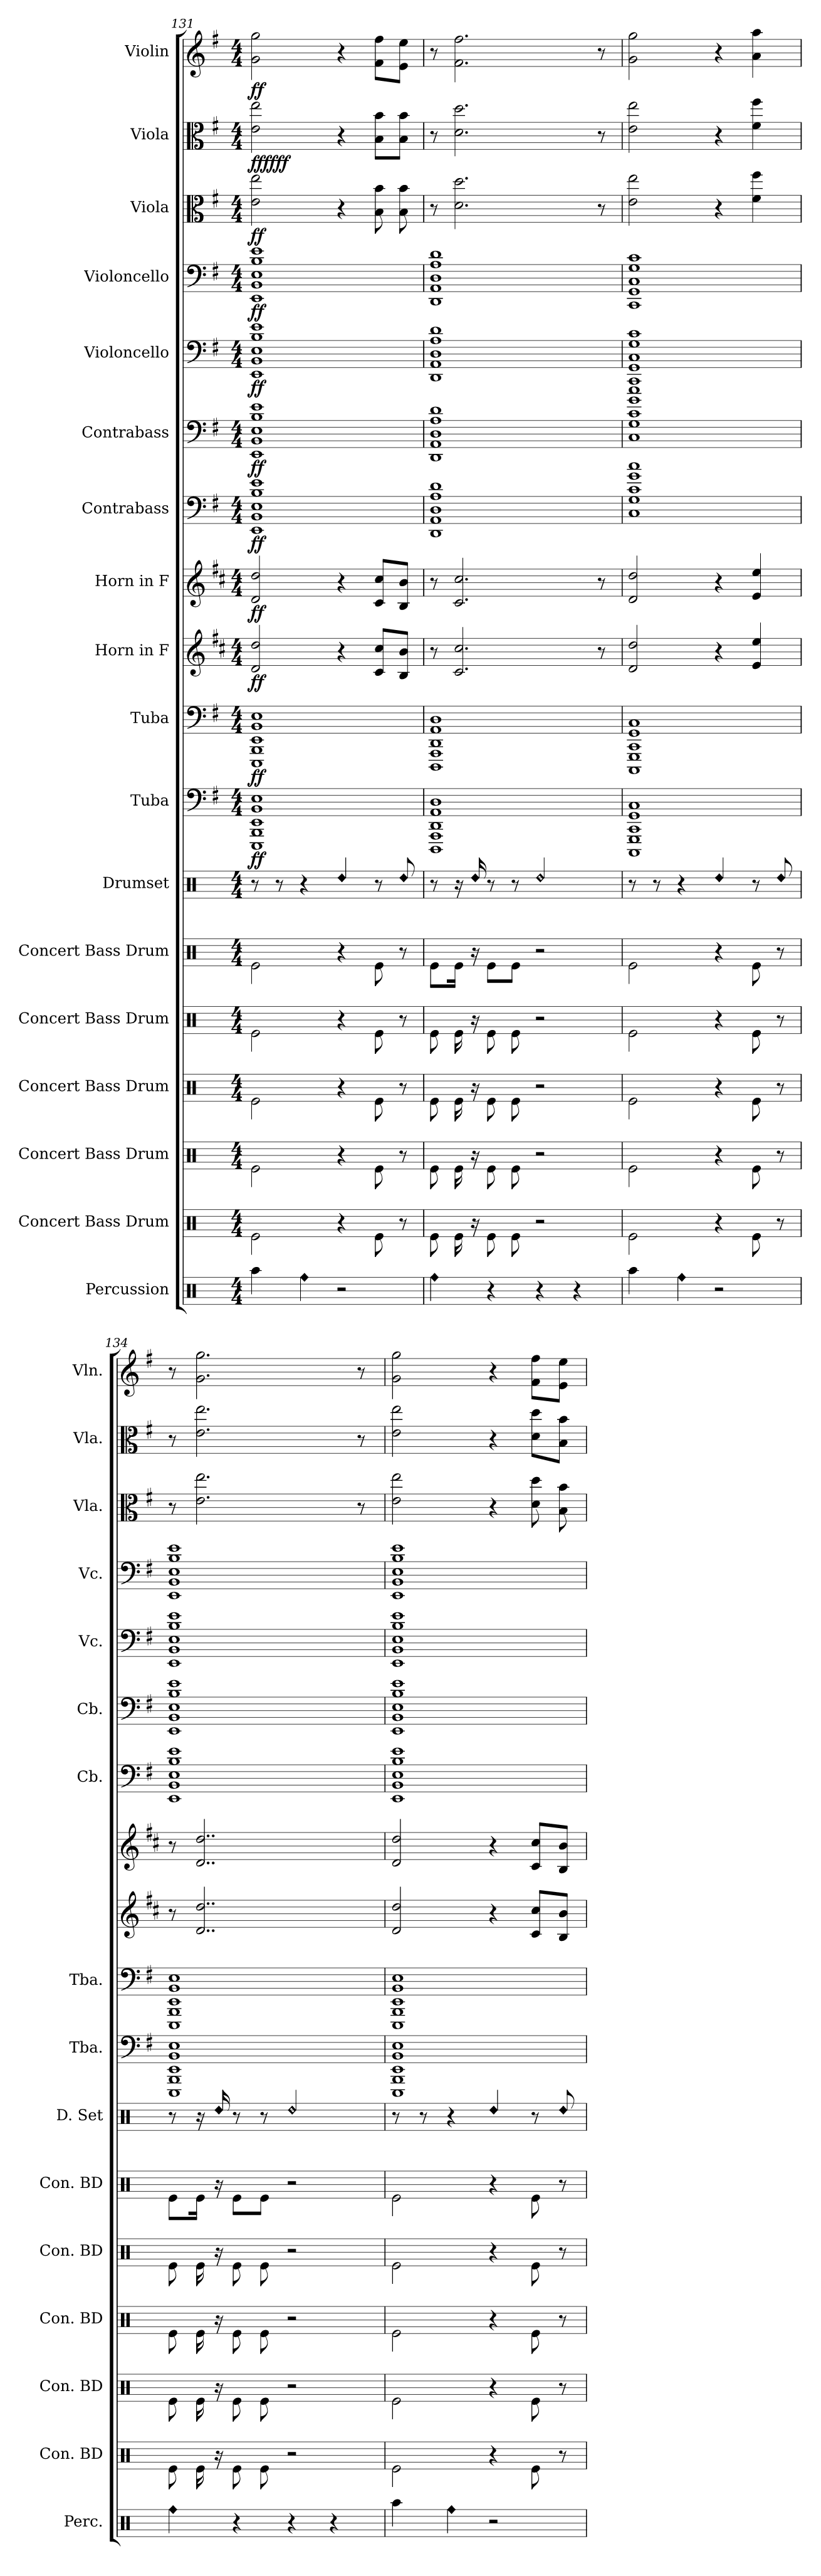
**kern	**kern	**kern	**kern	**kern	**kern	**kern	**kern	**dynam	**kern	**dynam	**kern	**dynam	**kern	**dynam	**kern	**dynam	**kern	**dynam	**kern	**dynam	**kern	**dynam	**kern	**dynam	**kern	**dynam	**kern	**dynam
*part18	*part17	*part16	*part15	*part14	*part13	*part12	*part11	*part11	*part10	*part10	*part9	*part9	*part8	*part8	*part7	*part7	*part6	*part6	*part5	*part5	*part4	*part4	*part3	*part3	*part2	*part2	*part1	*part1
*staff18	*staff17	*staff16	*staff15	*staff14	*staff13	*staff12	*staff11	*staff11	*staff10	*staff10	*staff9	*staff9	*staff8	*staff8	*staff7	*staff7	*staff6	*staff6	*staff5	*staff5	*staff4	*staff4	*staff3	*staff3	*staff2	*staff2	*staff1	*staff1
*I"Percussion	*I"Concert Bass Drum	*I"Concert Bass Drum	*I"Concert Bass Drum	*I"Concert Bass Drum	*I"Concert Bass Drum	*I"Drumset	*I"Tuba	*	*I"Tuba	*	*I"Horn in F	*	*I"Horn in F	*	*I"Contrabass	*	*I"Contrabass	*	*I"Violoncello	*	*I"Violoncello	*	*I"Viola	*	*I"Viola	*	*I"Violin	*
*I'Perc.	*I'Con. BD	*I'Con. BD	*I'Con. BD	*I'Con. BD	*I'Con. BD	*I'D. Set	*I'Tba.	*	*I'Tba.	*	*	*	*	*	*I'Cb.	*	*I'Cb.	*	*I'Vc.	*	*I'Vc.	*	*I'Vla.	*	*I'Vla.	*	*I'Vln.	*
*clefX	*clefX	*clefX	*clefX	*clefX	*clefX	*clefX	*clefF4	*	*clefF4	*	*clefG2	*	*clefG2	*	*clefF4	*	*clefF4	*	*clefF4	*	*clefF4	*	*clefC3	*	*clefC3	*	*clefG2	*
*	*	*	*	*	*	*	*	*	*	*	*ITrd4c7	*	*ITrd4c7	*	*ITrd7c12	*	*ITrd7c12	*	*	*	*	*	*	*	*	*	*	*
*k[]	*k[]	*k[]	*k[]	*k[]	*k[]	*k[]	*k[f#]	*	*k[f#]	*	*k[f#]	*	*k[f#]	*	*k[f#]	*	*k[f#]	*	*k[f#]	*	*k[f#]	*	*k[f#]	*	*k[f#]	*	*k[f#]	*
*M4/4	*M4/4	*M4/4	*M4/4	*M4/4	*M4/4	*M4/4	*M4/4	*	*M4/4	*	*M4/4	*	*M4/4	*	*M4/4	*	*M4/4	*	*M4/4	*	*M4/4	*	*M4/4	*	*M4/4	*	*M4/4	*
=131	=131	=131	=131	=131	=131	=131	=131	=131	=131	=131	=131	=131	=131	=131	=131	=131	=131	=131	=131	=131	=131	=131	=131	=131	=131	=131	=131	=131
!	!	!	!	!	!	!	!	!LO:DY:b	!	!LO:DY:b	!	!LO:DY:b	!	!LO:DY:b	!	!LO:DY:b	!	!LO:DY:b	!	!LO:DY:b	!	!LO:DY:b	!	!LO:DY:b	!	!LO:DY:b	!	!
!	!	!	!	!	!	!	!	!	!	!	!	!	!	!	!	!	!	!	!	!	!	!	!	!	!	!LO:DY:n=1:b	!	!
!	!	!	!	!	!	!	!	!	!	!	!	!	!	!	!	!	!	!	!	!	!	!	!	!	!	!LO:DY:n=2:b	!	!LO:DY:b
4Raa\	2Re\	2Re\	2Re\	2Re\	2Re\	8r	1EEE 1BBB 1EE 1BB 1E	ff	1EEE 1BBB 1EE 1BB 1E	ff	2G/ 2g/	ff	2G/ 2g/	ff	1EEE 1BBB 1EE 1BB 1E	ff	1EEE 1BBB 1EE 1BB 1E	ff	1EE 1BB 1E 1B 1e	ff	1EE 1BB 1E 1B 1e	ff	2e\ 2ee\	ff	2e\ 2ee\	ff ff ff	2g\ 2gg\	ff
.	.	.	.	.	.	8r	.	.	.	.	.	.	.	.	.	.	.	.	.	.	.	.	.	.	.	.	.	.
!LO:N:head=diamond	!	!	!	!	!	!	!	!	!	!	!	!	!	!	!	!	!	!	!	!	!	!	!	!	!	!	!	!
4Rff\	.	.	.	.	.	4r	.	.	.	.	.	.	.	.	.	.	.	.	.	.	.	.	.	.	.	.	.	.
!	!	!	!	!	!	!LO:N:head=diamond	!	!	!	!	!	!	!	!	!	!	!	!	!	!	!	!	!	!	!	!	!	!
2r	4r	4r	4r	4r	4r	4Rdd/	.	.	.	.	4r	.	4r	.	.	.	.	.	.	.	.	.	4r	.	4r	.	4r	.
.	8Re\	8Re\	8Re\	8Re\	8Re\	8r	.	.	.	.	8F#/ 8f#/L	.	8F#/ 8f#/L	.	.	.	.	.	.	.	.	.	8B\ 8b\	.	8B\ 8b\L	.	8f#\ 8ff#\L	.
!	!	!	!	!	!	!LO:N:head=diamond	!	!	!	!	!	!	!	!	!	!	!	!	!	!	!	!	!	!	!	!	!	!
.	8r	8r	8r	8r	8r	8Rdd/	.	.	.	.	8E/ 8e/J	.	8E/ 8e/J	.	.	.	.	.	.	.	.	.	8B\ 8b\	.	8B\ 8b\J	.	8e\ 8ee\J	.
=132	=132	=132	=132	=132	=132	=132	=132	=132	=132	=132	=132	=132	=132	=132	=132	=132	=132	=132	=132	=132	=132	=132	=132	=132	=132	=132	=132	=132
!LO:N:head=diamond	!	!	!	!	!	!	!	!	!	!	!	!	!	!	!	!	!	!	!	!	!	!	!	!	!	!	!	!
4Rff\	8Re\	8Re\	8Re\	8Re\	8Re\L	8r	1DDD 1AAA 1DD 1AA 1D	.	1DDD 1AAA 1DD 1AA 1D	.	8r	.	8r	.	1DDD 1AAA 1DD 1AA 1D	.	1DDD 1AAA 1DD 1AA 1D	.	1DD 1AA 1D 1A 1d	.	1DD 1AA 1D 1A 1d	.	8r	.	8r	.	8r	.
.	16Re\	16Re\	16Re\	16Re\	16Re\Jk	16r	.	.	.	.	2.F#/ 2.f#/	.	2.F#/ 2.f#/	.	.	.	.	.	.	.	.	.	2.d\ 2.dd\	.	2.d\ 2.dd\	.	2.f#\ 2.ff#\	.
!	!	!	!	!	!	!LO:N:head=diamond	!	!	!	!	!	!	!	!	!	!	!	!	!	!	!	!	!	!	!	!	!	!
.	16r	16r	16r	16r	16r	16Rdd/	.	.	.	.	.	.	.	.	.	.	.	.	.	.	.	.	.	.	.	.	.	.
4r	8Re\	8Re\	8Re\	8Re\	8Re\L	8r	.	.	.	.	.	.	.	.	.	.	.	.	.	.	.	.	.	.	.	.	.	.
.	8Re\	8Re\	8Re\	8Re\	8Re\J	8r	.	.	.	.	.	.	.	.	.	.	.	.	.	.	.	.	.	.	.	.	.	.
!	!	!	!	!	!	!LO:N:head=diamond	!	!	!	!	!	!	!	!	!	!	!	!	!	!	!	!	!	!	!	!	!	!
4r	2r	2r	2r	2r	2r	2Rdd/	.	.	.	.	.	.	.	.	.	.	.	.	.	.	.	.	.	.	.	.	.	.
4r	.	.	.	.	.	.	.	.	.	.	.	.	.	.	.	.	.	.	.	.	.	.	.	.	.	.	.	.
.	.	.	.	.	.	.	.	.	.	.	8r	.	8r	.	.	.	.	.	.	.	.	.	8r	.	8r	.	8r	.
=133	=133	=133	=133	=133	=133	=133	=133	=133	=133	=133	=133	=133	=133	=133	=133	=133	=133	=133	=133	=133	=133	=133	=133	=133	=133	=133	=133	=133
4Raa\	2Re\	2Re\	2Re\	2Re\	2Re\	8r	1CCC 1GGG 1CC 1GG 1C	.	1CCC 1GGG 1CC 1GG 1C	.	2G/ 2g/	.	2G/ 2g/	.	1CC 1GG 1C 1G 1c	.	1CC 1GG 1C 1G 1c	.	1CC 1GG 1C 1G 1c	.	1CC 1GG 1C 1G 1c	.	2e\ 2ee\	.	2e\ 2ee\	.	2g\ 2gg\	.
.	.	.	.	.	.	8r	.	.	.	.	.	.	.	.	.	.	.	.	.	.	.	.	.	.	.	.	.	.
!LO:N:head=diamond	!	!	!	!	!	!	!	!	!	!	!	!	!	!	!	!	!	!	!	!	!	!	!	!	!	!	!	!
4Rff\	.	.	.	.	.	4r	.	.	.	.	.	.	.	.	.	.	.	.	.	.	.	.	.	.	.	.	.	.
!	!	!	!	!	!	!LO:N:head=diamond	!	!	!	!	!	!	!	!	!	!	!	!	!	!	!	!	!	!	!	!	!	!
2r	4r	4r	4r	4r	4r	4Rdd/	.	.	.	.	4r	.	4r	.	.	.	.	.	.	.	.	.	4r	.	4r	.	4r	.
.	8Re\	8Re\	8Re\	8Re\	8Re\	8r	.	.	.	.	4A/ 4a/	.	4A/ 4a/	.	.	.	.	.	.	.	.	.	4f#\ 4ff#\	.	4f#\ 4ff#\	.	4a\ 4aa\	.
!	!	!	!	!	!	!LO:N:head=diamond	!	!	!	!	!	!	!	!	!	!	!	!	!	!	!	!	!	!	!	!	!	!
.	8r	8r	8r	8r	8r	8Rdd/	.	.	.	.	.	.	.	.	.	.	.	.	.	.	.	.	.	.	.	.	.	.
!!LO:PB:g=z
=134	=134	=134	=134	=134	=134	=134	=134	=134	=134	=134	=134	=134	=134	=134	=134	=134	=134	=134	=134	=134	=134	=134	=134	=134	=134	=134	=134	=134
!LO:N:head=diamond	!	!	!	!	!	!	!	!	!	!	!	!	!	!	!	!	!	!	!	!	!	!	!	!	!	!	!	!
4Rff\	8Re\	8Re\	8Re\	8Re\	8Re\L	8r	1EEE 1BBB 1EE 1BB 1E	.	1EEE 1BBB 1EE 1BB 1E	.	8r	.	8r	.	1EEE 1BBB 1EE 1BB 1E	.	1EEE 1BBB 1EE 1BB 1E	.	1EE 1BB 1E 1B 1e	.	1EE 1BB 1E 1B 1e	.	8r	.	8r	.	8r	.
.	16Re\	16Re\	16Re\	16Re\	16Re\Jk	16r	.	.	.	.	2..G/ 2..g/	.	2..G/ 2..g/	.	.	.	.	.	.	.	.	.	2.e\ 2.ee\	.	2.e\ 2.ee\	.	2.g\ 2.gg\	.
!	!	!	!	!	!	!LO:N:head=diamond	!	!	!	!	!	!	!	!	!	!	!	!	!	!	!	!	!	!	!	!	!	!
.	16r	16r	16r	16r	16r	16Rdd/	.	.	.	.	.	.	.	.	.	.	.	.	.	.	.	.	.	.	.	.	.	.
4r	8Re\	8Re\	8Re\	8Re\	8Re\L	8r	.	.	.	.	.	.	.	.	.	.	.	.	.	.	.	.	.	.	.	.	.	.
.	8Re\	8Re\	8Re\	8Re\	8Re\J	8r	.	.	.	.	.	.	.	.	.	.	.	.	.	.	.	.	.	.	.	.	.	.
!	!	!	!	!	!	!LO:N:head=diamond	!	!	!	!	!	!	!	!	!	!	!	!	!	!	!	!	!	!	!	!	!	!
4r	2r	2r	2r	2r	2r	2Rdd/	.	.	.	.	.	.	.	.	.	.	.	.	.	.	.	.	.	.	.	.	.	.
4r	.	.	.	.	.	.	.	.	.	.	.	.	.	.	.	.	.	.	.	.	.	.	.	.	.	.	.	.
.	.	.	.	.	.	.	.	.	.	.	.	.	.	.	.	.	.	.	.	.	.	.	8r	.	8r	.	8r	.
=135	=135	=135	=135	=135	=135	=135	=135	=135	=135	=135	=135	=135	=135	=135	=135	=135	=135	=135	=135	=135	=135	=135	=135	=135	=135	=135	=135	=135
4Raa\	2Re\	2Re\	2Re\	2Re\	2Re\	8r	1EEE 1BBB 1EE 1BB 1E	.	1EEE 1BBB 1EE 1BB 1E	.	2G/ 2g/	.	2G/ 2g/	.	1EEE 1BBB 1EE 1BB 1E	.	1EEE 1BBB 1EE 1BB 1E	.	1EE 1BB 1E 1B 1e	.	1EE 1BB 1E 1B 1e	.	2e\ 2ee\	.	2e\ 2ee\	.	2g\ 2gg\	.
.	.	.	.	.	.	8r	.	.	.	.	.	.	.	.	.	.	.	.	.	.	.	.	.	.	.	.	.	.
!LO:N:head=diamond	!	!	!	!	!	!	!	!	!	!	!	!	!	!	!	!	!	!	!	!	!	!	!	!	!	!	!	!
4Rff\	.	.	.	.	.	4r	.	.	.	.	.	.	.	.	.	.	.	.	.	.	.	.	.	.	.	.	.	.
!	!	!	!	!	!	!LO:N:head=diamond	!	!	!	!	!	!	!	!	!	!	!	!	!	!	!	!	!	!	!	!	!	!
2r	4r	4r	4r	4r	4r	4Rdd/	.	.	.	.	4r	.	4r	.	.	.	.	.	.	.	.	.	4r	.	4r	.	4r	.
.	8Re\	8Re\	8Re\	8Re\	8Re\	8r	.	.	.	.	8F#/ 8f#/L	.	8F#/ 8f#/L	.	.	.	.	.	.	.	.	.	8d\ 8dd\	.	8d\ 8dd\L	.	8f#\ 8ff#\L	.
!	!	!	!	!	!	!LO:N:head=diamond	!	!	!	!	!	!	!	!	!	!	!	!	!	!	!	!	!	!	!	!	!	!
.	8r	8r	8r	8r	8r	8Rdd/	.	.	.	.	8E/ 8e/J	.	8E/ 8e/J	.	.	.	.	.	.	.	.	.	8B\ 8b\	.	8B\ 8b\J	.	8e\ 8ee\J	.
=	=	=	=	=	=	=	=	=	=	=	=	=	=	=	=	=	=	=	=	=	=	=	=	=	=	=	=	=
*-	*-	*-	*-	*-	*-	*-	*-	*-	*-	*-	*-	*-	*-	*-	*-	*-	*-	*-	*-	*-	*-	*-	*-	*-	*-	*-	*-	*-
